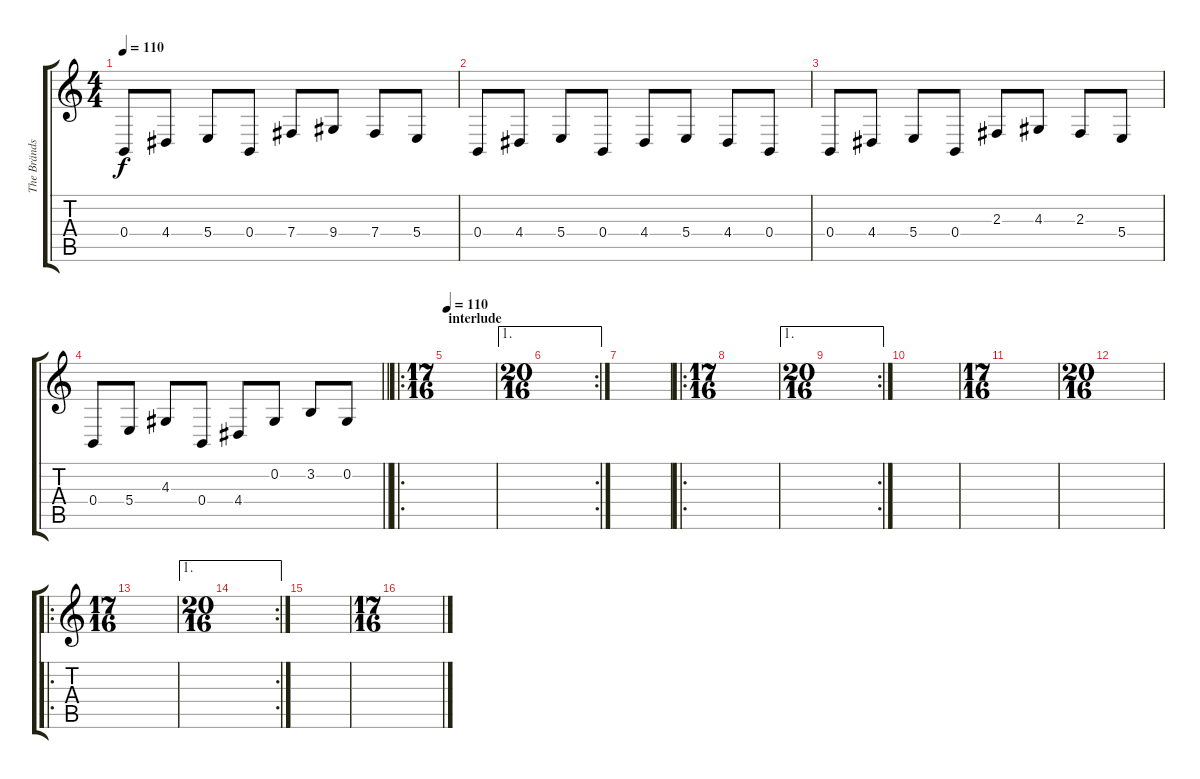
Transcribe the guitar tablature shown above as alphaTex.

\track ("The Brändström #2" "The Bränds") {instrument pad1newage}
\staff {score tabs}
\tuning (Db4 Ab3 E3 B2 Gb2 Db2) {hide}
\ts (4 4)
\tempo 110
\clef g2
\ks c
0.4.8{dy f} 4.4.8 5.4.8 0.4.8 7.4.8 9.4.8 7.4.8 5.4.8 |
0.4.8 4.4.8 5.4.8 0.4.8 4.4.8 5.4.8 4.4.8 0.4.8 |
0.4.8 4.4.8 5.4.8 0.4.8 2.3.8 4.3.8 2.3.8 5.4.8 |
\barLineRight lightlight
0.4.8 5.4.8 4.3.8 0.4.8 4.4.8 0.2.8 3.2.8 0.2.8 |
\ro
\ts (17 16)
\section ("" "interlude")
\tempo 110
|
\ae 1
\rc 2
\ts (20 16)
|
|
\ro
\ts (17 16)
|
\ae 1
\rc 2
\ts (20 16)
|
|
\ts (17 16)
|
\ts (20 16)
|
\ro
\ts (17 16)
|
\ae 1
\rc 2
\ts (20 16)
|
|
\ts (17 16)
